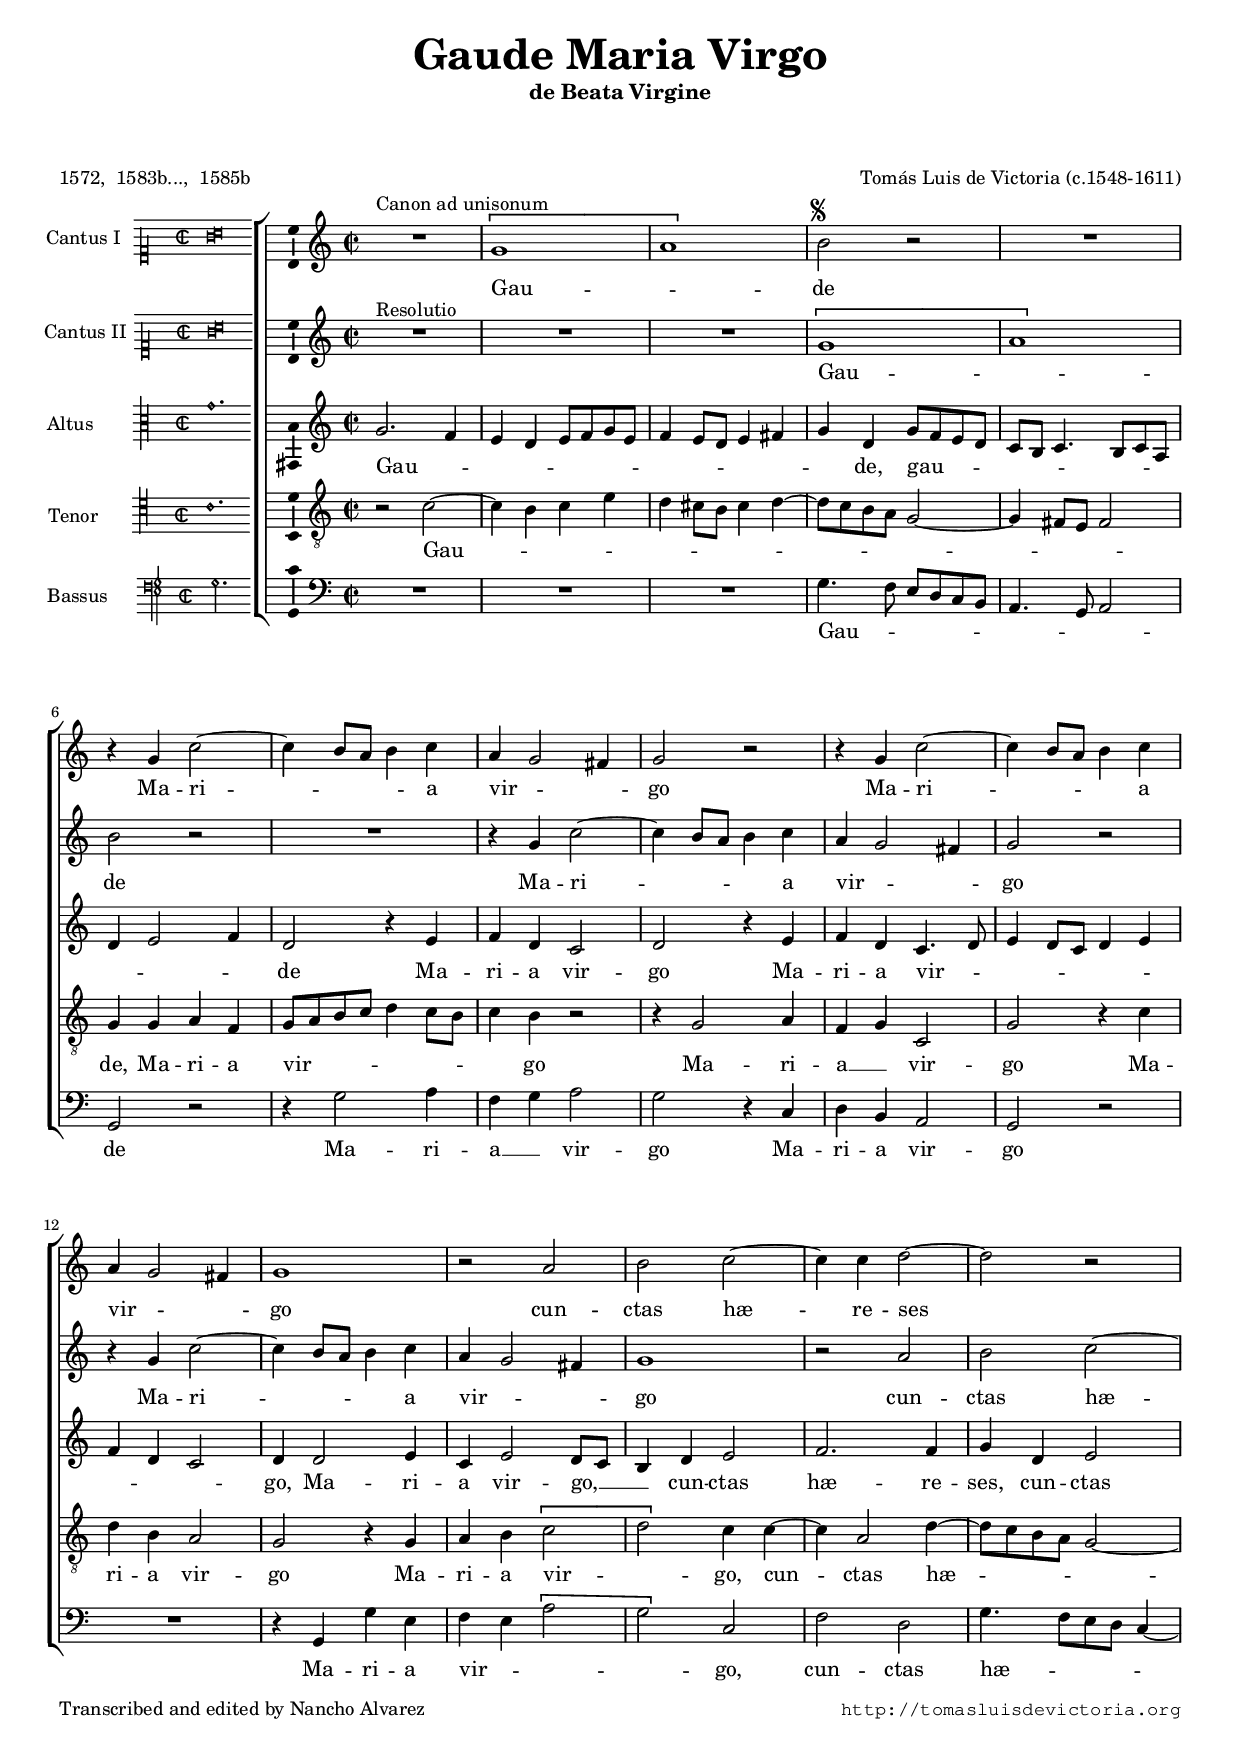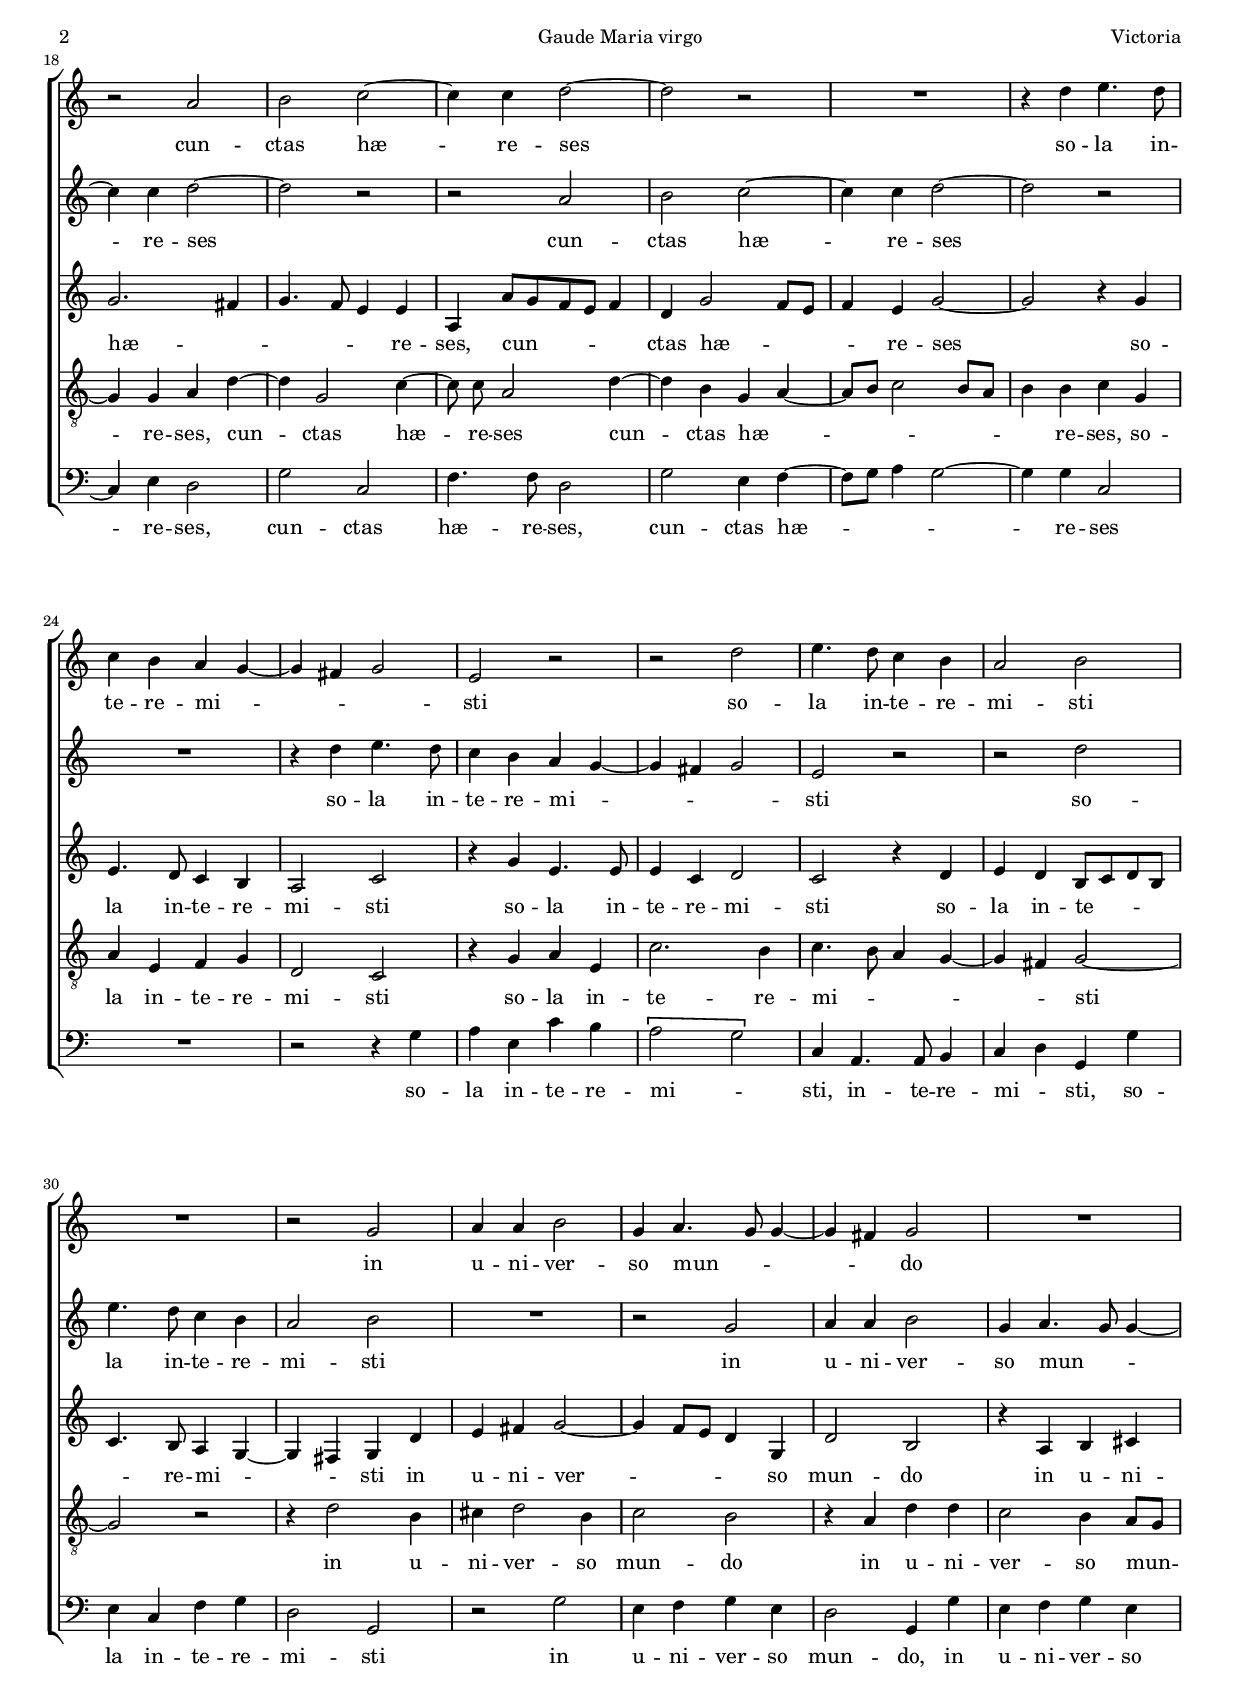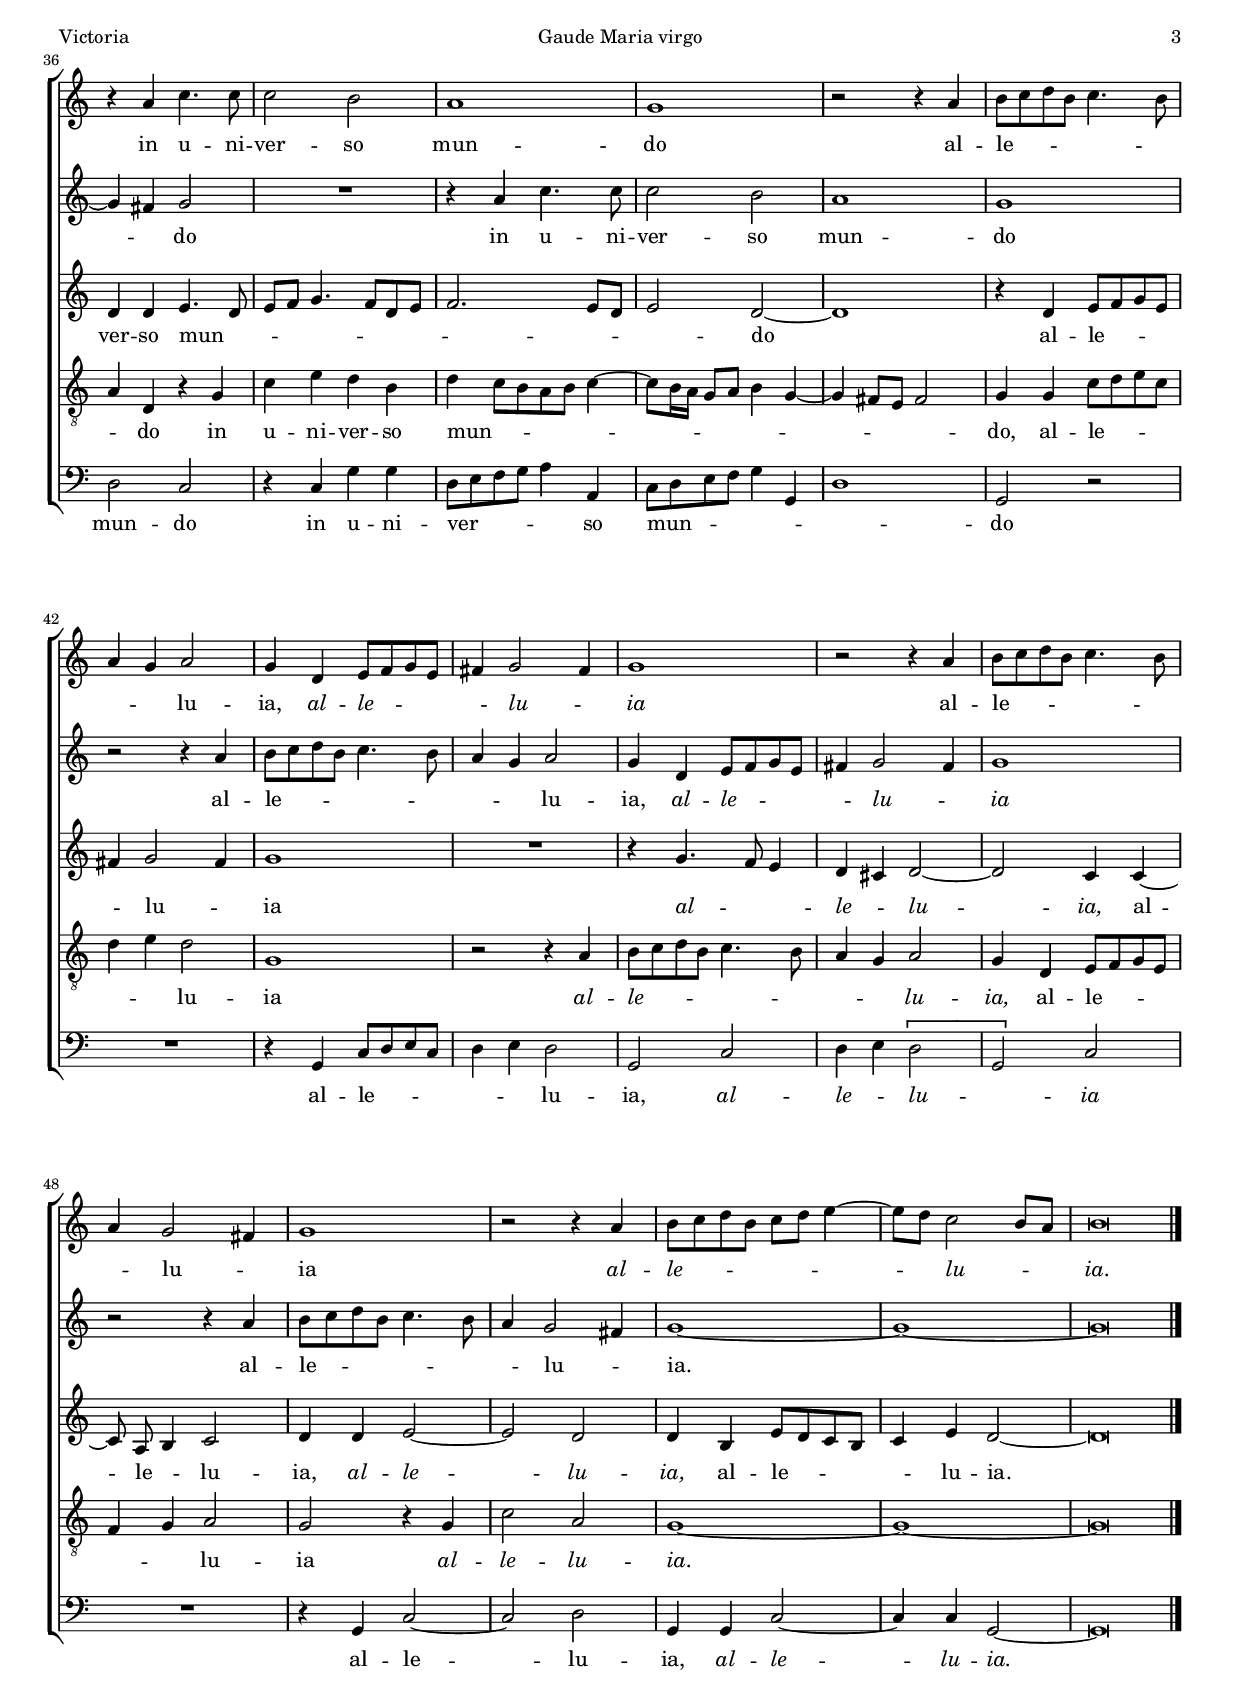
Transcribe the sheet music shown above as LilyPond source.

\version "2.18.0"

#(set-default-paper-size "a4")
#(set-global-staff-size 16.4)
#(ly:set-option 'point-and-click #f)
%mobile -s14.5 -i3.4

italicas=\override LyricText.font-shape = #'italic
rectas=\override LyricText.font-shape = #'upright
ss=\once \set suggestAccidentals = ##t
incipitwidth = 20

htitle="Gaude Maria virgo"
hcomposer="Victoria"

\header {
	title=\markup{\fontsize #3 "Gaude Maria Virgo" }
	subtitle=\markup{"de Beata Virgine"}
	subsubtitle=\markup{\null \vspace #2 }
	composer="Tomás Luis de Victoria (c.1548-1611)"
        pdfauthor=\composer
	%poet="1572,  1583b,  1585b,  1589a,  1589b,  1603"
	poet="1572,  1583b...,  1585b"
	%opus="(-)"
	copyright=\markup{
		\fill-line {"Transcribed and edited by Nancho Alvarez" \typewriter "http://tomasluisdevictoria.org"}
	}
%	tagline=""
}

global={\key c \major \time 2/2  \skip 1*53 \bar "|."
}

cantus={
	s4*0^\markup{"Canon ad unisonum"}
	R1*4/4 |
	\[g'1 |
	a'\] |
	b'2^\markup{\smaller \musicglyph #"scripts.segno"} r |
%5
	R1*4/4 |
	r4 g' c''2 ~ |
	c''4 b'8 a' b'4 c'' |
	a' g'2 fis'4 | 
	g'2 r |
%10
	r4 g' c''2 ~ |
	c''4 b'8 a' b'4 c'' |
	a' g'2 fis'4 |
	g'1 |
	r2 a' |
%15
	b' c'' ~ |
	c''4 c'' d''2 ~ |
	d'' r | 
	r a' |
	b' c'' ~ |
%20
	c''4 c'' d''2 ~ |
	d'' r |
	R1*4/4 |
	r4 d'' e''4. d''8 |
	c''4 b' a' g' ~ |
%25
	g' fis' g'2 |
	e' r | %\break
	r d'' |
	e''4. d''8 c''4 b' |
	a'2 b' |
%30
	R1*4/4 |
	r2 g' |
	a'4 a' b'2 |
	g'4 a'4. g'8 g'4 ~ |
	g' fis' g'2 |
%35
	R1*4/4 |
	r4 a' c''4. c''8 |
	c''2 b' |
	a'1 |
	g' |
%40
	r2 r4 a' |
	b'8 c'' d'' b' c''4. b'8 |
	a'4 g' a'2 |
	g'4 d' e'8 f' g' e' |
	fis'4 g'2 fis'4 |
%45
	g'1 |
	r2 r4 a' |
	b'8 c'' d'' b' c''4. b'8 |
	a'4 g'2 fis'4 |
	g'1 |
%50
	r2 r4 a' |
	b'8 c'' d'' b' c'' d'' e''4 ~ |
	e''8 d'' c''2 b'8 a' |
	b'\breve*1/2
}

cantusdos={
	s4*0^"Resolutio"
	R1*4/4 |
	R1*4/4 |
	R1*4/4 |
	\[g'1 |
%5
	a'\] |
	b'2 r |
	R1*4/4 |
	r4 g' c''2 ~ |
	c''4 b'8 a' b'4 c'' |
%10
	a' g'2 fis'4 |
	g'2 r |
	r4 g' c''2 ~ |
	c''4 b'8 a' b'4 c'' |
	a' g'2 fis'4 |
%15
	g'1 |
	r2 a' |
	b' c'' ~ |
	c''4 c'' d''2 ~ |
	d'' r |
%20
	r a' |
	b' c'' ~ |
	c''4 c'' d''2 ~ |
	d'' r |
	R1*4/4 |
%25
	r4 d'' e''4. d''8 |
	c''4 b' a' g' ~ |
	g' fis' g'2 |
	e' r |
	r d'' |
%30
	e''4. d''8 c''4 b' |
	a'2 b' |
	R1*4/4 |
	r2 g' |
	a'4 a' b'2 |
%35
	g'4 a'4. g'8 g'4 ~ |
	g' fis' g'2 |
	R1*4/4 |
	r4 a' c''4. c''8 |
	c''2 b' |
%40
	a'1 |
	g' |
	r2 r4 a' |
	b'8 c'' d'' b' c''4. b'8 |
	a'4 g' a'2 |
%45
	g'4 d' e'8 f' g' e' |
	fis'4 g'2 fis'4 |
	g'1 |
	r2 r4 a' |
	b'8 c'' d'' b' c''4. b'8 |
%50
	a'4 g'2 fis'4 |
	g'1 ~ |
	g' ~ |
	g'\breve*1/2
}

altus={
	g'2. f'4 |
	e' d' e'8 f' g' e' |
	f'4 e'8 d' e'4 fis' |
	g' d' g'8 f' e' d' |
%5
	c' b c'4. b8 c' a |
	d'4 e'2 f'4 |
	d'2 r4 e' |
	f' d' c'2 |
	d' r4 e' |
%10
	f' d' c'4. d'8 |
	e'4 d'8 c' d'4 e' |
	f' d' c'2 |
	d'4 d'2 e'4 |
	c' e'2 d'8 c' |
%15
	b4 d' e'2 |
	f'2. f'4 |
	g' d' e'2 |
	g'2. fis'4 |
	g'4. f'8 e'4 e' |
%20
	a  a'8[ g' f' e'] f'4 |
	d' g'2 f'8 e' |
	f'4 e' g'2 ~ |
	g' r4 g' |
	e'4. d'8 c'4 b |
%25
	a2 c' |
	r4 g' e'4. e'8 |
	e'4 c' d'2 |
	c' r4 d' |
	e' d' b8 c' d' b |
%30
	c'4. b8 a4 g ~ |
	g fis g d' |
	e' fis' g'2 ~ |
	g'4 f'8 e' d'4 g |
	d'2 b |
%35
	r4 a b cis' |
	d' d' e'4. d'8 |
	e' f' g'4. f'8 d' e' |
	f'2. e'8 d' |
	e'2 d' ~ |
%40
	d'1 |
	r4 d' e'8 f' g' e' |
	fis'4 g'2 fis'4 |
	g'1 |
	R1*4/4 |
%45
	r4 g'4. f'8 e'4 |
	d' cis' d'2 ~ |
	d' c'4 c' ~ |
	\set Staff.autoBeaming = ##f
	c'8 a b4 c'2 |
	\set Staff.autoBeaming = ##t
	d'4 d' e'2 ~ |
%50
	e' d' |
	d'4 b e'8 d' c' b |
	c'4 e' d'2 ~ |
	d'\breve*1/2
}

tenor={
	r2 c' ~ |
	c'4 b c' e' |
	d' cis'8 b cis'4 d' ~ |
	d'8 c' b a g2 ~ |
%5
	g4 fis8 e fis2 |
	g4 g a f |
	g8 a b c' d'4 c'8 b |
	c'4 b r2 |
	r4 g2 a4 |
%10
	f g c2 |
	g r4 c' |
	d' b a2 |
	g r4 g |
	a b \[c'2 |
%15
	d'\] c'4 c' ~ |
	c' a2 d'4 ~ |
	d'8 c' b a g2 ~ |
	g4 g a d' ~ |
	d' g2 c'4 ~ |
%20
	c'8 \noBeam c' a2 d'4 ~ |
	d' b g a ~ |
	a8 b c'2 b8 a |
	b4 b c' g |
	a e f g |
%25
	d2 c |
	r4 g a e |
	c'2. b4 |
	c'4. b8 a4 g ~ |
	g fis g2 ~ |
%30
	g r |
	r4 d'2 b4 |
	cis' d'2 b4 |
	c'2 b |
	r4 a d' d' |
%35
	c'2 b4 a8 g |
	a4 d r g |
	c' e' d' b |
	d'  c'8[ b a b] c'4 ~ |
	 c'8[ b16 a]  g8[ a] b4 g ~ |
%40
	g fis8 e fis2 |
	g4 g c'8 d' e' c' |
	d'4 e' d'2 |
	g1 |
	r2 r4 a |
%45
	b8 c' d' b c'4. b8 |
	a4 g a2 |
	g4 d e8 f g e |
	f4 g a2 |
	g r4 g |
%50
	c'2 a |
	g1 ~ |
	g ~ |
	g\breve*1/2
}

bassus={
	R1*4/4 |
	R1*4/4 |
	R1*4/4 |
	g4. f8 e d c b, |
%5
	a,4. g,8 a,2 |
	g, r |
	r4 g2 a4 |
	f g a2 |
	g r4 c |
%10
	d b, a,2 |
	g, r |
	R1*4/4 |
	r4 g, g e |
	f e \[a2 |
%15
	g\] c |
	f d |
	g4.  f8[ e d] c4 ~ |
	c e d2 |
	g c |
%20
	f4. f8 d2 |
	g e4 f ~ |
	f8 g a4 g2 ~ |
	g4 g c2 |
	R1*4/4 |
%25
	r2 r4 g |
	a e c' b |
	\[a2 g\] |
	c4 a,4. a,8 b,4 |
	c d g, g |
%30
	e c f g |
	d2 g, |
	r g |
	e4 f g e |
	d2 g,4 g |
%35
	e f g e |
	d2 c |
	r4 c g g |
	d8 e f g a4 a, |
	c8 d e f g4 g, |
%40
	d1 |
	g,2 r |
	R1*4/4 |
	r4 g, c8 d e c |
	d4 e d2 |
%45
	g, c |
	d4 e \[d2 |
	g,\] c |
	R1*4/4 |
	r4 g, c2 ~ |
%50
	c d |
	g,4 g, c2 ~ |
	c4 c g,2 ~ |
	g,\breve*1/2
}

textocantus=\lyricmode{
Gau -- _ de
Ma -- ri -- _ _ _ _ a vir -- _ _ go
Ma -- ri -- _ _ _ _ a vir -- _ _ go
cun -- ctas hæ -- _ re -- ses _
cun -- ctas hæ -- _ re -- ses _
so -- la in -- te -- re -- mi -- _ _ _ _ sti
so -- la in -- te -- re -- mi -- sti
in u -- ni -- ver -- so mun -- _ _ _ _ do
in u -- ni -- ver -- so mun -- do
al -- le -- _ _ _ _ _ _ _ lu -- ia,
\italicas
al -- le -- _ _ _ _ lu -- _ ia
\rectas
al -- le -- _ _ _ _ _ _ lu -- _ ia
\italicas
al -- le -- _ _ _ _ _ _ _ _ lu -- _ _ ia.
}

textocantusdos=\lyricmode{
Gau -- _ de
Ma -- ri -- _ _ _ _ a vir -- _ _ go
Ma -- ri -- _ _ _ _ a vir -- _ _ go
cun -- ctas hæ -- _ re -- ses _
cun -- ctas hæ -- _ re -- ses _
so -- la  in -- te -- re -- mi -- _ _ _ _ sti
so -- la in -- te -- re -- mi -- sti
in u -- ni -- ver -- so mun -- _ _ _ _ do
in u -- ni -- ver -- so mun -- do
al -- le -- _ _ _ _ _ _ _ lu -- ia,
\italicas
al -- le -- _ _ _ _ lu -- _ ia
\rectas
al -- le -- _ _ _ _ _ _ lu -- _ ia. _ _ 
}

textoaltus=\lyricmode{
Gau -- _ _ _ _ _ _ _ _ _ _ _ _ _ de,
gau -- _ _ _ _ _ _ _ _ _ _ _ _ de
Ma -- ri -- a vir -- go
Ma -- ri -- a vir -- _ _ _ _ _ _ _ _ _ go,
Ma -- ri -- a vir -- go, __ _ _ 
cun -- ctas hæ -- re -- ses,
cun -- ctas hæ -- _ _ _ _ re -- ses,
cun -- _ _ _ _ ctas hæ -- _ _ _ re -- ses _
so -- la in -- te -- re -- mi -- sti
so -- la in -- te -- re -- mi -- sti
so -- la in -- te -- _ _ _ _ re -- mi -- _ _ _ sti 
in u -- ni -- ver -- _ _ _ _ so mun -- do
in u -- ni -- ver -- so mun -- _ _ _ _ _ _ _ _ _ _ _ do _
al -- le -- _ _ _ _ lu -- _ ia
\italicas
al -- _ _ le -- _ lu -- _ ia,
\rectas
al -- _ le -- _ lu -- ia,
\italicas
al -- le -- _ lu -- ia,
\rectas
al -- le -- _ _ _ _ lu -- ia. _
}

textotenor=\lyricmode{
Gau -- _ _ _ _ _ _ _ _ _ _ _ _ _ _ _ _ _ _ de,
Ma -- ri -- a vir -- _ _ _ _ _ _ _ go
Ma -- ri -- a __ _ vir -- go
Ma -- ri -- a vir -- go
Ma -- ri -- a vir -- _ go,
cun -- _ ctas hæ -- _ _ _ _ _ _ re -- ses,
cun -- _ ctas hæ -- _ re -- ses
cun -- _ ctas hæ -- _ _ _ _ _ _ _ re -- ses, 
so -- la in -- te -- re -- mi -- sti
so -- la in -- te -- re -- mi -- _ _ _ _ _ sti _
in u -- ni -- ver -- so mun -- do
in u -- ni -- ver -- so mun -- _ _ do
in u -- ni -- ver -- so mun -- _ _ _ _ _ _ _ _ _ _ _ _ _ _ _ _ do,
al -- le -- _ _ _ _ _ lu -- ia
\italicas
al -- le -- _ _ _ _ _ _ _ lu -- ia,
\rectas
al -- le -- _ _ _ _ _ lu -- ia
\italicas
al -- le -- lu -- ia. _ _ 
}

textobassus=\lyricmode{
Gau -- _ _ _ _ _ _ _ _ de
Ma -- ri -- a __ _ vir -- go
Ma -- ri -- a vir -- go
Ma -- ri -- a vir -- _ _ _ go,
cun -- ctas hæ -- _ _ _ _ _ re -- ses,
cun -- ctas hæ -- re -- ses,
cun -- ctas hæ -- _ _ _ _ _ re -- ses
so -- la in -- te -- re -- mi -- _ sti,
in -- te -- re -- mi -- _ sti,
so -- la in -- te -- re -- mi -- sti
in u -- ni -- ver -- so mun -- do,
in u -- ni -- ver -- so mun -- do
in u -- ni -- ver -- _ _ _ _ so mun -- _ _ _ _ _ _ do
al -- le -- _ _ _ _ _ lu -- ia,
\italicas
al -- le -- _ lu -- _ ia
\rectas
al -- le -- _ lu -- ia,
\italicas
al -- le -- _ lu -- ia. _
}

incipitcantus=\markup{
	\score{
		{ 
		\set Staff.instrumentName="Cantus I  "
		\override NoteHead.style = #'neomensural
		\override Rest.style = #'neomensural
		\override Staff.TimeSignature.style = #'neomensural
		\cadenzaOn 
		\clef "petrucci-c1"
		\key c \major
		\time 2/2 % 4/4 en 1603
		\[g'\breve a'\]
		} 
	\layout {
		\context {\Voice
			\remove Ligature_bracket_engraver
			\consists Mensural_ligature_engraver
		}
		line-width=\incipitwidth
		indent = 0
	}
	}
}

incipitcantusdos=\markup{
	\score{
		{ 
		\set Staff.instrumentName="Cantus II "
		\override NoteHead.style = #'neomensural
		\override Rest.style = #'neomensural
		\override Staff.TimeSignature.style = #'neomensural
		\cadenzaOn 
		\clef "petrucci-c1"
		\key c \major
		\time 2/2
		\[g'\breve a'\]
		} 
	\layout {
		\context {\Voice
			\remove Ligature_bracket_engraver
			\consists Mensural_ligature_engraver
		}
		line-width=\incipitwidth
		indent = 0
	}
	}
}

incipitaltus=\markup{
	\score{
		{ 
		\set Staff.instrumentName="Altus       "
		\override NoteHead.style = #'neomensural 
		\override Rest.style = #'neomensural
		\override Staff.TimeSignature.style = #'neomensural
		\cadenzaOn 
		\clef "petrucci-c3"
		\key c \major
		\time 2/2
		g'1.
		} 
	\layout {
		\context {\Voice
			\remove Ligature_bracket_engraver
			\consists Mensural_ligature_engraver
		}
		line-width=\incipitwidth
		indent = 0
	}
	}
}


incipittenor=\markup{
	\score{
		{ 
		\set Staff.instrumentName="Tenor      "
		\override NoteHead.style = #'neomensural 
		\override Rest.style = #'neomensural
		\override Staff.TimeSignature.style = #'neomensural
		\cadenzaOn 
		\clef "petrucci-c4"
		\key c \major
		\time 2/2
		c'1.
		} 
	\layout {
		\context {\Voice
			\remove Ligature_bracket_engraver
			\consists Mensural_ligature_engraver
		}
		line-width=\incipitwidth
		indent=0
	}
	}
}

incipitbassus=\markup{
	\score{
		{ 
		\set Staff.instrumentName="Bassus     "
		\override NoteHead.style = #'neomensural 
		\override Rest.style = #'neomensural
		\override Staff.TimeSignature.style = #'neomensural
		\cadenzaOn 
		\clef "petrucci-f4"
		\key c \major
		\time 2/2
		g2.
		} 
	\layout {
		\context {\Voice
			\remove Ligature_bracket_engraver
			\consists Mensural_ligature_engraver
		}
		line-width=\incipitwidth
		indent = 0
	}
	}
}





\score {\transpose c' c'{
\new ChoirStaff<<

	\new Staff <<\global
	\new Voice="v1" {
		\set Staff.instrumentName=\incipitcantus
		\clef "treble"
		\cantus }
	\new Lyrics \lyricsto "v1" {\textocantus }
	>>

	\new Staff <<\global
	\new Voice="v5" {
		\set Staff.instrumentName=\incipitcantusdos
		\clef "treble"
		\cantusdos }
	\new Lyrics \lyricsto "v5" {\textocantusdos }
	>>

	
	\new Staff << \global
	\new Voice="v2" {
		\set Staff.instrumentName=\incipitaltus
		\clef "treble" 
		\altus}
	\new Lyrics \lyricsto "v2" {\textoaltus }
	>>

	
	\new Staff <<\global
	\new Voice="v3" {
		\set Staff.instrumentName=\incipittenor
		\clef "G_8"
		\tenor }
	\new Lyrics \lyricsto "v3" {\textotenor }
	>>
	

	\new Staff <<\global
	\new Voice="v4" {
		\set Staff.instrumentName=\incipitbassus
		\clef "bass" 
		\bassus }
	\new Lyrics \lyricsto "v4" {\textobassus }
	>>
	
>>

	}%transpose

\layout{ 
	\context {\Lyrics 
		\override VerticalAxisGroup.staff-affinity = #UP
		\override VerticalAxisGroup.nonstaff-relatedstaff-spacing =
			#'((basic-distance . 0) (minimum-distance . 0) (padding . 1))
		\override LyricText.font-size = #1.2
		\override LyricHyphen.minimum-distance = #0.5
	}
	\context {\Score 
		tempoHideNote = ##t
		\override BarNumber.padding = #2 
	}
	\context {\Voice 
		melismaBusyProperties = #'()
		%autoBeaming = ##f
	}
	\context {\Staff 
                %\RemoveEmptyStaves
                %\override VerticalAxisGroup.remove-first = ##t
		\override VerticalAxisGroup.staff-staff-spacing =
			#'((basic-distance . 11) (minimum-distance . 0) (padding . 1))
		\consists Ambitus_engraver 
		\override LigatureBracket.padding = #1
	}
}

%\midi { \mtempo }

}


\paper{
	evenHeaderMarkup=\markup  \fill-line { \fromproperty #'page:page-number-string \htitle \hcomposer }
	oddHeaderMarkup= \markup  \fill-line { \on-the-fly #not-first-page \hcomposer \on-the-fly #not-first-page \htitle \on-the-fly #not-first-page \fromproperty #'page:page-number-string }
	%system-count=20
	%page-count = 8
	systems-per-page = 3
        ragged-last-bottom = ##f
	indent=3.5\cm
	system-system-spacing =
	#'((basic-distance . 20) (minimum-distance . 0) (padding . 5))
	top-system-spacing = % header
	#'((basic-distance . 8) (minimum-distance . 0) (padding . 0))
	last-bottom-spacing = % footer
	#'((basic-distance . 12) (minimum-distance . 0) (padding . 0))
        markup-system-spacing.padding = #1.0
}
